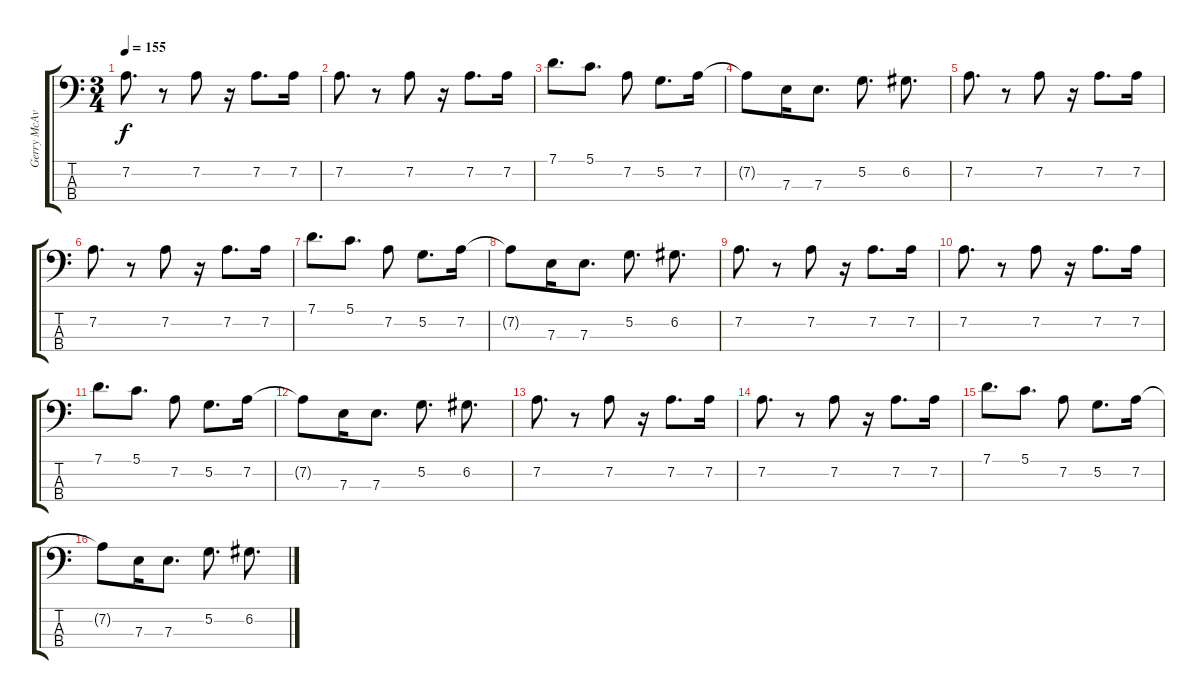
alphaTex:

\track ("Gerry McAvoy" "Gerry McAv") {instrument electricbasspick}
\staff {score tabs}
\tuning (G2 D2 A1 E1) {hide}
\ts (3 4)
\tempo 155
\clef f4
\ks c
7.2.8{d dy f} r.8 7.2.8 r.16 7.2.8{d} 7.2.16 |
7.2.8{d} r.8 7.2.8 r.16 7.2.8{d} 7.2.16 |
7.1.8{d} 5.1.8{d} 7.2.8 5.2.8{d} 7.2.16 |
7.2{t}.8 7.3.16 7.3.8{d} 5.2.8{d} 6.2.8{d} |
7.2.8{d} r.8 7.2.8 r.16 7.2.8{d} 7.2.16 |
7.2.8{d} r.8 7.2.8 r.16 7.2.8{d} 7.2.16 |
7.1.8{d} 5.1.8{d} 7.2.8 5.2.8{d} 7.2.16 |
7.2{t}.8 7.3.16 7.3.8{d} 5.2.8{d} 6.2.8{d} |
7.2.8{d} r.8 7.2.8 r.16 7.2.8{d} 7.2.16 |
7.2.8{d} r.8 7.2.8 r.16 7.2.8{d} 7.2.16 |
7.1.8{d} 5.1.8{d} 7.2.8 5.2.8{d} 7.2.16 |
7.2{t}.8 7.3.16 7.3.8{d} 5.2.8{d} 6.2.8{d} |
7.2.8{d} r.8 7.2.8 r.16 7.2.8{d} 7.2.16 |
7.2.8{d} r.8 7.2.8 r.16 7.2.8{d} 7.2.16 |
7.1.8{d} 5.1.8{d} 7.2.8 5.2.8{d} 7.2.16 |
7.2{t}.8 7.3.16 7.3.8{d} 5.2.8{d} 6.2.8{d}
